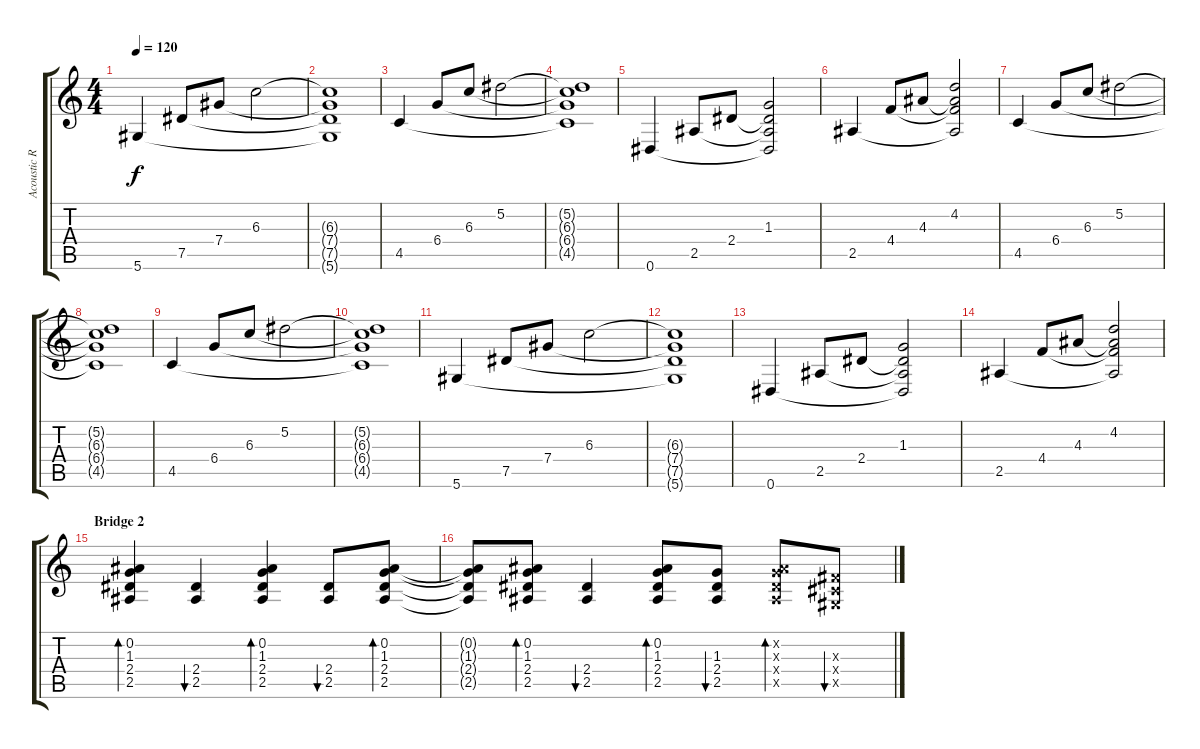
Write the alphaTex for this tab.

\track ("Acoustic Rhythm" "Acoustic R") {instrument acousticguitarnylon}
\staff {score tabs}
\tuning (Eb4 Bb3 Gb3 Db3 Ab2 Eb2) {hide}
\ts (4 4)
\tempo 120
\clef g2
\ks c
5.6.4{dy f} 7.5.8 7.4.8 6.3.2 |
(6.3{t} 7.4{t} 7.5{t} 5.6{t}).1 |
4.5.4 6.4.8 6.3.8 5.2.2 |
(5.2{t} 6.3{t} 6.4{t} 4.5{t}).1 |
0.6.4 2.5.8 2.4.8 (1.3 2.4{t} 2.5{t} 0.6{t}).2 |
2.5.4 4.4.8 4.3.8 (4.2 4.3{t} 4.4{t} 2.5{t}).2 |
4.5.4 6.4.8 6.3.8 5.2.2 |
(5.2{t} 6.3{t} 6.4{t} 4.5{t}).1 |
4.5.4 6.4.8 6.3.8 5.2.2 |
(5.2{t} 6.3{t} 6.4{t} 4.5{t}).1 |
5.6.4 7.5.8 7.4.8 6.3.2 |
(6.3{t} 7.4{t} 7.5{t} 5.6{t}).1 |
0.6.4 2.5.8 2.4.8 (1.3 2.4{t} 2.5{t} 0.6{t}).2 |
2.5.4 4.4.8 4.3.8 (4.2 4.3{t} 4.4{t} 2.5{t}).2 |
\section ("" "Bridge 2")
(0.2 1.3 2.4 2.5).4{bd 60} (2.4 2.5).4{bu 60} (0.2 1.3 2.4 2.5).4{bd 60} (2.4 2.5).8{bu 60} (0.2 1.3 2.4 2.5).8{bd 60} |
(0.2{t} 1.3{t} 2.4{t} 2.5{t}).8 (0.2 1.3 2.4 2.5).8{bd 60} (2.4 2.5).4{bu 60} (0.2 1.3 2.4 2.5).8{bd 60} (1.3 2.4 2.5).8{bu 60} (0.2{x} 1.3{x} 2.4{x} 2.5{x}).8{bd 60} (0.3{x} 0.4{x} 0.5{x}).8{bu 60}
